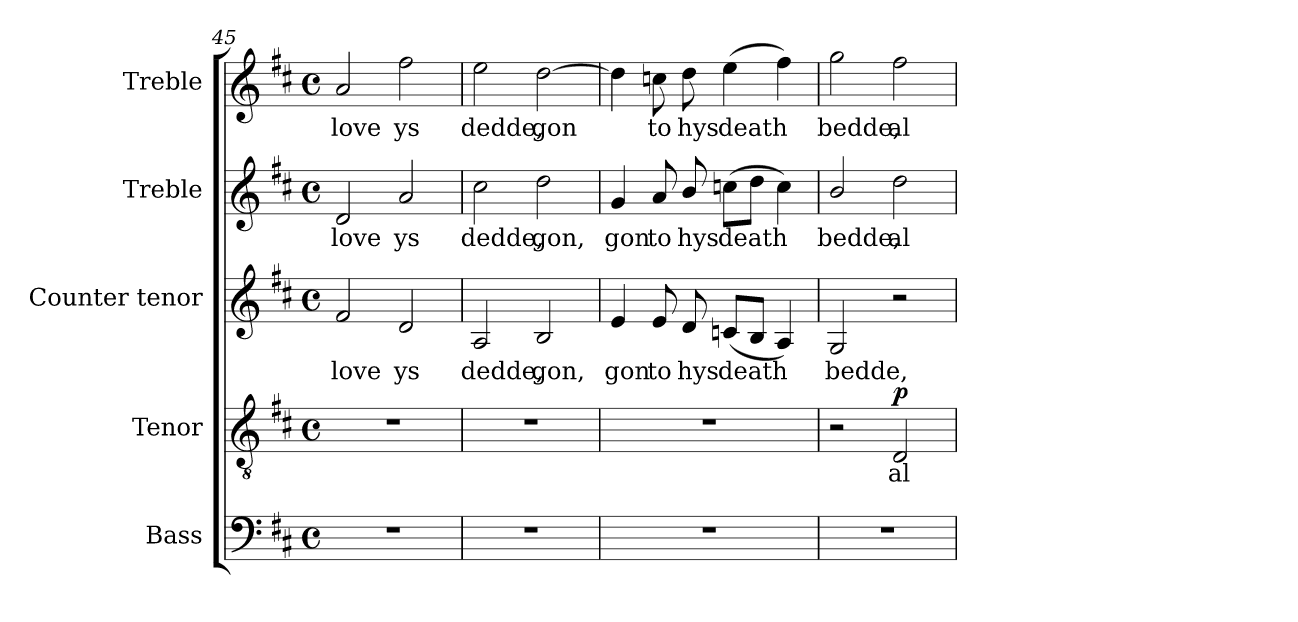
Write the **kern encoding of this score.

**kern	**kern	**text	**dynam	**kern	**text	**kern	**text	**kern	**text
*part5	*part4	*part4	*part4	*part3	*part3	*part2	*part2	*part1	*part1
*staff5	*staff4	*staff4	*staff4	*staff3	*staff3	*staff2	*staff2	*staff1	*staff1
*I"Bass	*I"Tenor	*	*	*I"Counter tenor	*	*I"Treble	*	*I"Treble	*
*I'B.	*I'T.	*	*	*	*	*	*	*	*
*clefF4	*clefGv2	*	*	*clefG2	*	*clefG2	*	*clefG2	*
*	*ITrd7c12	*	*	*	*	*	*	*	*
*k[f#c#]	*k[f#c#]	*	*	*k[f#c#]	*	*k[f#c#]	*	*k[f#c#]	*
*D:	*D:	*	*	*D:	*	*D:	*	*D:	*
*M4/4	*M4/4	*	*	*M4/4	*	*M4/4	*	*M4/4	*
*met(c)	*met(c)	*	*	*met(c)	*	*met(c)	*	*met(c)	*
=45	=45	=45	=45	=45	=45	=45	=45	=45	=45
!	!	!	!	!	!LO:LY:b:color=#000000	!	!	!	!
!	!	!	!	!	!	!	!LO:LY:b:color=#000000	!	!
!	!	!	!	!	!	!	!	!	!LO:LY:b:color=#000000
1r	1r	.	.	2f#i/	love	2di/	love	2ai/	love
!	!	!	!	!	!LO:LY:b:color=#000000	!	!	!	!
!	!	!	!	!	!	!	!LO:LY:b:color=#000000	!	!
!	!	!	!	!	!	!	!	!	!LO:LY:b:color=#000000
.	.	.	.	2di/	ys	2ai/	ys	2ff#i\	ys
!!LO:PB:g=z
=46	=46	=46	=46	=46	=46	=46	=46	=46	=46
!	!	!	!	!	!LO:LY:b:color=#000000	!	!	!	!
!	!	!	!	!	!	!	!LO:LY:b:color=#000000	!	!
!	!	!	!	!	!	!	!	!	!LO:LY:b:color=#000000
1r	1r	.	.	2Ai/	dedde,	2cc#i\	dedde,	2eei\	dedde,
!	!	!	!	!	!LO:LY:b:color=#000000	!	!	!	!
!	!	!	!	!	!	!	!LO:LY:b:color=#000000	!	!
!	!	!	!	!	!	!	!	!	!LO:LY:b:color=#000000
.	.	.	.	2Bi/	gon,	2ddi\	gon,	[2ddi\	gon
=47	=47	=47	=47	=47	=47	=47	=47	=47	=47
!	!	!	!	!	!LO:LY:b:color=#000000	!	!	!	!
!	!	!	!	!	!	!	!LO:LY:b:color=#000000	!	!
1r	1r	.	.	4ei/	gon	4gi/	gon	4ddi\]	.
!	!	!	!	!	!LO:LY:b:color=#000000	!	!	!	!
!	!	!	!	!	!	!	!LO:LY:b:color=#000000	!	!
!	!	!	!	!	!	!	!	!	!LO:LY:b:color=#000000
.	.	.	.	8ei/	to	8ai/	to	8ccni\	to
!	!	!	!	!	!LO:LY:b:color=#000000	!	!	!	!
!	!	!	!	!	!	!	!LO:LY:b:color=#000000	!	!
!	!	!	!	!	!	!	!	!	!LO:LY:b:color=#000000
.	.	.	.	8di/	hys	8bi/	hys	8ddi\	hys
!	!	!	!	!	!LO:LY:b:color=#000000	!	!	!	!
!	!	!	!	!	!	!	!LO:LY:b:color=#000000	!	!
!	!	!	!	!	!	!	!	!	!LO:LY:b:color=#000000
.	.	.	.	(8cni/L	death	(8ccni\L	death	(4eei\	death
.	.	.	.	8Bi/J	.	8ddi\J	.	.	.
.	.	.	.	4Ai/)	.	4cci\)	.	4ff#i\)	.
=48	=48	=48	=48	=48	=48	=48	=48	=48	=48
!	!	!	!	!	!LO:LY:b:color=#000000	!	!	!	!
!	!	!	!	!	!	!	!LO:LY:b:color=#000000	!	!
!	!	!	!	!	!	!	!	!	!LO:LY:b:color=#000000
1r	2r	.	.	2Gi/	bedde,	2bi/	bedde,	2ggi\	bedde,
!	!	!LO:LY:b:color=#000000	!	!	!	!	!	!	!
!	!	!	!	!	!	!	!LO:LY:b:color=#000000	!	!
!	!	!	!	!	!	!	!	!	!LO:LY:b:color=#000000
.	2DDi/	al	p	2r	.	2ddi\	al	2ff#i\	al
=	=	=	=	=	=	=	=	=	=
*-	*-	*-	*-	*-	*-	*-	*-	*-	*-
